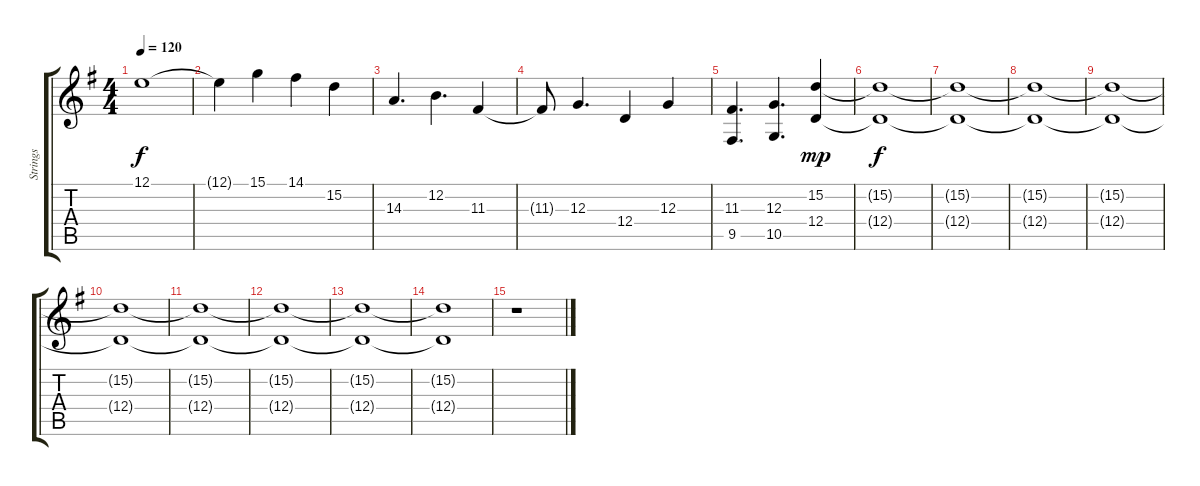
\track ("Strings" "Strings") {instrument stringensemble1}
\staff {score tabs}
\tuning (E4 B3 G3 D3 A2 E2) {hide}
\ts (4 4)
\tempo 120
\clef g2
\ks eminor
12.1.1{dy f} |
12.1{t}.4 15.1.4 14.1.4 15.2.4 |
14.3.4{d} 12.2.4{d} 11.3.4 |
11.3{t}.8 12.3.4{d} 12.4.4 12.3.4 |
(11.3 9.5).4{d} (12.3 10.5).4{d} (15.2 12.4).4{dy mp} |
(15.2{t} 12.4{t}).1{dy f} |
(15.2{t} 12.4{t}).1 |
(15.2{t} 12.4{t}).1{volume 8} |
(15.2{t} 12.4{t}).1 |
(15.2{t} 12.4{t}).1 |
(15.2{t} 12.4{t}).1 |
(15.2{t} 12.4{t}).1{volume 0} |
(15.2{t} 12.4{t}).1 |
(15.2{t} 12.4{t}).1 |
r.1
